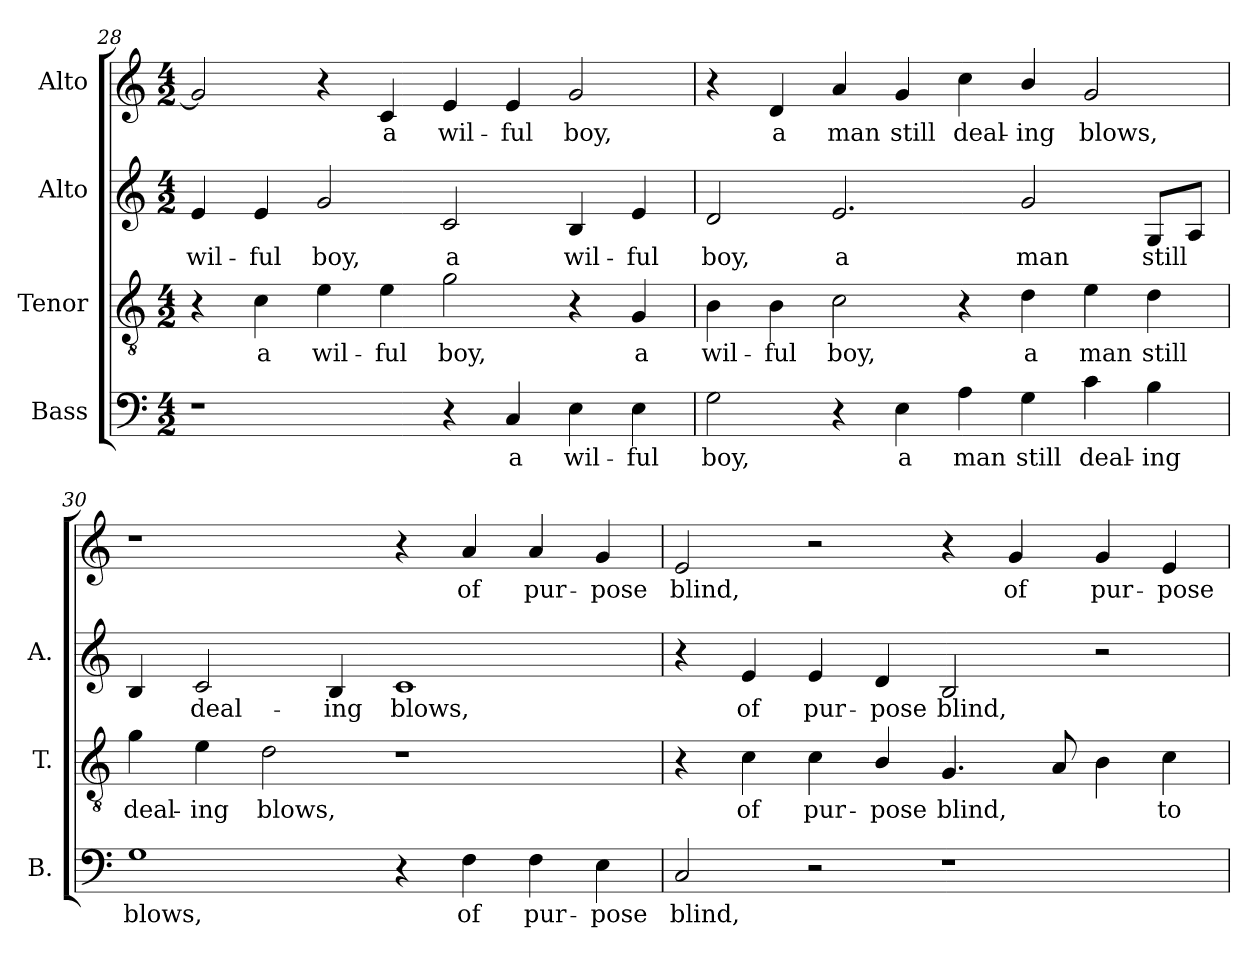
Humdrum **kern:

**kern	**text	**kern	**text	**kern	**text	**kern	**text
*part4	*part4	*part3	*part3	*part2	*part2	*part1	*part1
*staff4	*staff4	*staff3	*staff3	*staff2	*staff2	*staff1	*staff1
*I"Bass	*	*I"Tenor	*	*I"Alto	*	*I"Alto	*
*I'B.	*	*I'T.	*	*I'A.	*	*	*
*clefF4	*	*clefGv2	*	*clefG2	*	*clefG2	*
*	*	*ITrd7c12	*	*	*	*	*
*k[]	*	*k[]	*	*k[]	*	*k[]	*
*C:	*	*C:	*	*C:	*	*C:	*
*M4/2	*	*M4/2	*	*M4/2	*	*M4/2	*
=28	=28	=28	=28	=28	=28	=28	=28
!	!	!	!	!	!LO:LY:b:color=#000000	!	!
1r	.	4r	.	4ei/	wil-	2gi/]	.
!	!	!	!LO:LY:b:color=#000000	!	!	!	!
!	!	!	!	!	!LO:LY:b:color=#000000	!	!
.	.	4Ci\	a	4ei/	-ful	.	.
!	!	!	!LO:LY:b:color=#000000	!	!	!	!
!	!	!	!	!	!LO:LY:b:color=#000000	!	!
.	.	4Ei\	wil-	2gi/	boy,	4r	.
!	!	!	!LO:LY:b:color=#000000	!	!	!	!
!	!	!	!	!	!	!	!LO:LY:b:color=#000000
.	.	4Ei\	-ful	.	.	4ci/	a
!	!	!	!LO:LY:b:color=#000000	!	!	!	!
!	!	!	!	!	!LO:LY:b:color=#000000	!	!
!	!	!	!	!	!	!	!LO:LY:b:color=#000000
4r	.	2Gi\	boy,	2ci/	a	4ei/	wil-
!	!LO:LY:b:color=#000000	!	!	!	!	!	!
!	!	!	!	!	!	!	!LO:LY:b:color=#000000
4Ci/	a	.	.	.	.	4ei/	-ful
!	!LO:LY:b:color=#000000	!	!	!	!	!	!
!	!	!	!	!	!LO:LY:b:color=#000000	!	!
!	!	!	!	!	!	!	!LO:LY:b:color=#000000
4Ei\	wil-	4r	.	4Bi/	wil-	2gi/	boy,
!	!LO:LY:b:color=#000000	!	!	!	!	!	!
!	!	!	!LO:LY:b:color=#000000	!	!	!	!
!	!	!	!	!	!LO:LY:b:color=#000000	!	!
4Ei\	-ful	4GGi/	a	4ei/	-ful	.	.
!!LO:LB:g=z
=29	=29	=29	=29	=29	=29	=29	=29
!	!LO:LY:b:color=#000000	!	!	!	!	!	!
!	!	!	!LO:LY:b:color=#000000	!	!	!	!
!	!	!	!	!	!LO:LY:b:color=#000000	!	!
2Gi\	boy,	4BBi\	wil-	2di/	boy,	4r	.
!	!	!	!LO:LY:b:color=#000000	!	!	!	!
!	!	!	!	!	!	!	!LO:LY:b:color=#000000
.	.	4BBi\	-ful	.	.	4di/	a
!	!	!	!LO:LY:b:color=#000000	!	!	!	!
!	!	!	!	!	!LO:LY:b:color=#000000	!	!
!	!	!	!	!	!	!	!LO:LY:b:color=#000000
4r	.	2Ci\	boy,	2.ei/	a	4ai/	man
!	!LO:LY:b:color=#000000	!	!	!	!	!	!
!	!	!	!	!	!	!	!LO:LY:b:color=#000000
4Ei\	a	.	.	.	.	4gi/	still
!	!LO:LY:b:color=#000000	!	!	!	!	!	!
!	!	!	!	!	!	!	!LO:LY:b:color=#000000
4Ai\	man	4r	.	.	.	4cci\	deal-
!	!LO:LY:b:color=#000000	!	!	!	!	!	!
!	!	!	!LO:LY:b:color=#000000	!	!	!	!
!	!	!	!	!	!LO:LY:b:color=#000000	!	!
!	!	!	!	!	!	!	!LO:LY:b:color=#000000
4Gi\	still	4Di\	a	2gi/	man	4bi/	-ing
!	!LO:LY:b:color=#000000	!	!	!	!	!	!
!	!	!	!LO:LY:b:color=#000000	!	!	!	!
!	!	!	!	!	!	!	!LO:LY:b:color=#000000
4ci\	deal-	4Ei\	man	.	.	2gi/	blows,
!	!LO:LY:b:color=#000000	!	!	!	!	!	!
!	!	!	!LO:LY:b:color=#000000	!	!	!	!
!	!	!	!	!	!LO:LY:b:color=#000000	!	!
4Bi\	-ing	4Di\	still	8Gi/L	still	.	.
.	.	.	.	8Ai/J	.	.	.
=30	=30	=30	=30	=30	=30	=30	=30
!	!LO:LY:b:color=#000000	!	!	!	!	!	!
!	!	!	!LO:LY:b:color=#000000	!	!	!	!
1Gi	blows,	4Gi\	deal-	4Bi/	.	1r	.
!	!	!	!LO:LY:b:color=#000000	!	!	!	!
!	!	!	!	!	!LO:LY:b:color=#000000	!	!
.	.	4Ei\	-ing	2ci/	deal-	.	.
!	!	!	!LO:LY:b:color=#000000	!	!	!	!
.	.	2Di\	blows,	.	.	.	.
!	!	!	!	!	!LO:LY:b:color=#000000	!	!
.	.	.	.	4Bi/	-ing	.	.
!	!	!	!	!	!LO:LY:b:color=#000000	!	!
4r	.	1r	.	1ci	blows,	4r	.
!	!LO:LY:b:color=#000000	!	!	!	!	!	!
!	!	!	!	!	!	!	!LO:LY:b:color=#000000
4Fi\	of	.	.	.	.	4ai/	of
!	!LO:LY:b:color=#000000	!	!	!	!	!	!
!	!	!	!	!	!	!	!LO:LY:b:color=#000000
4Fi\	pur-	.	.	.	.	4ai/	pur-
!	!LO:LY:b:color=#000000	!	!	!	!	!	!
!	!	!	!	!	!	!	!LO:LY:b:color=#000000
4Ei\	-pose	.	.	.	.	4gi/	-pose
=31	=31	=31	=31	=31	=31	=31	=31
!	!LO:LY:b:color=#000000	!	!	!	!	!	!
!	!	!	!	!	!	!	!LO:LY:b:color=#000000
2Ci/	blind,	4r	.	4r	.	2ei/	blind,
!	!	!	!LO:LY:b:color=#000000	!	!	!	!
!	!	!	!	!	!LO:LY:b:color=#000000	!	!
.	.	4Ci\	of	4ei/	of	.	.
!	!	!	!LO:LY:b:color=#000000	!	!	!	!
!	!	!	!	!	!LO:LY:b:color=#000000	!	!
2r	.	4Ci\	pur-	4ei/	pur-	2r	.
!	!	!	!LO:LY:b:color=#000000	!	!	!	!
!	!	!	!	!	!LO:LY:b:color=#000000	!	!
.	.	4BBi/	-pose	4di/	-pose	.	.
!	!	!	!LO:LY:b:color=#000000	!	!	!	!
!	!	!	!	!	!LO:LY:b:color=#000000	!	!
1r	.	4.GGi/	blind,	2Bi/	blind,	4r	.
!	!	!	!	!	!	!	!LO:LY:b:color=#000000
.	.	.	.	.	.	4gi/	of
.	.	8AAi/	.	.	.	.	.
!	!	!	!	!	!	!	!LO:LY:b:color=#000000
.	.	4BBi\	.	2r	.	4gi/	pur-
!	!	!	!LO:LY:b:color=#000000	!	!	!	!
!	!	!	!	!	!	!	!LO:LY:b:color=#000000
.	.	4Ci\	to	.	.	4ei/	-pose
=	=	=	=	=	=	=	=
*-	*-	*-	*-	*-	*-	*-	*-
